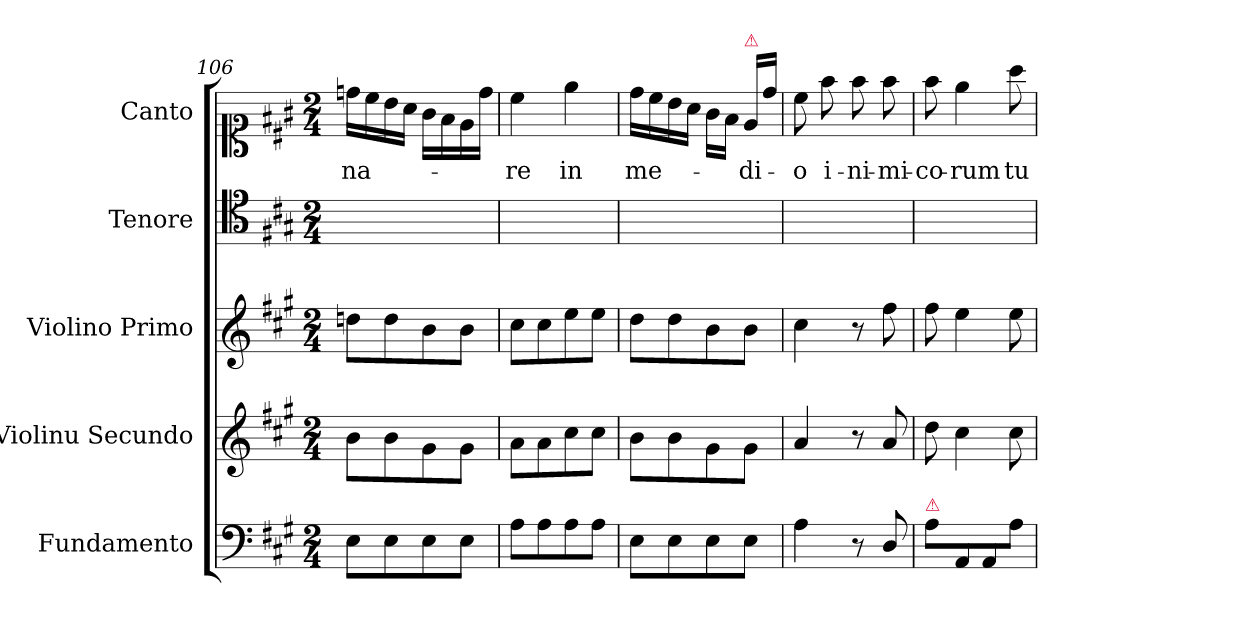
**kern	**kern	**kern	**kern	**kern	**text
*part5	*part4	*part3	*part2	*part1	*part1
*staff5	*staff4	*staff3	*staff2	*staff1	*staff1
*I"Fundamento	*I"Violinu Secundo	*I"Violino Primo	*I"Tenore	*I"Canto	*
*	*I'vl 2	*I'vl 1	*I'T	*	*
*clefF4	*clefG2	*clefG2	*clefC4	*clefC1	*
*k[f#c#g#]	*k[f#c#g#]	*k[f#c#g#]	*k[f#c#g#]	*k[f#c#g#]	*
*A:	*A:	*A:	*A:	*A:	*
*M2/4	*M2/4	*M2/4	*M2/4	*M2/4	*
=106	=106	=106	=106	=106	=106
8E\L	8b\L	8ddn\L	2ryy	16ddn\LL	-na-
.	.	.	.	16cc#\	.
8E\	8b\	8dd\	.	16b\	.
.	.	.	.	16a\JJ	.
8E\	8g#\	8b\	.	16g#\LL	.
.	.	.	.	16f#\	.
8E\J	8g#\J	8b\J	.	16e\	.
.	.	.	.	16dd\JJ	.
=107	=107	=107	=107	=107	=107
8A\L	8a\L	8cc#\L	2ryy	4cc#\	-re
8A\	8a\	8cc#\	.	.	.
8A\	8cc#\	8ee\	.	4ee\	in
8A\J	8cc#\J	8ee\J	.	.	.
=108	=108	=108	=108	=108	=108
8E\L	8b\L	8dd\L	2ryy	16dd\LL	me-
.	.	.	.	16cc#\	.
8E\	8b\	8dd\	.	16b\	.
.	.	.	.	16a\JJ	.
8E\	8g#\	8b\	.	16g#\LL	.
.	.	.	.	16f#\JJ	.
!	!	!	!	!LO:TX:a:color=crimson:t=⚠	!
8E\J	8g#\J	8b\J	.	16e/LL	-di-
.	.	.	.	16dd\JJ	.
=109	=109	=109	=109	=109	=109
4A\	4a/	4cc#\	2ryy	8cc#\	-o
.	.	.	.	8ff#\	i-
8r	8r	8r	.	8ff#\	-ni-
8D/	8a/	8ff#\	.	8ff#\	-mi-
=110	=110	=110	=110	=110	=110
!LO:TX:a:color=crimson:t=⚠	!	!	!	!	!
8A\L	8dd\	8ff#\	2ryy	8ff#\	-co-
8AA/	4cc#\	4ee\	.	4ee\	-rum
8AA/	.	.	.	.	.
8A\J	8cc#\	8ee\	.	8aa\	tu-
=	=	=	=	=	=
*-	*-	*-	*-	*-	*-
